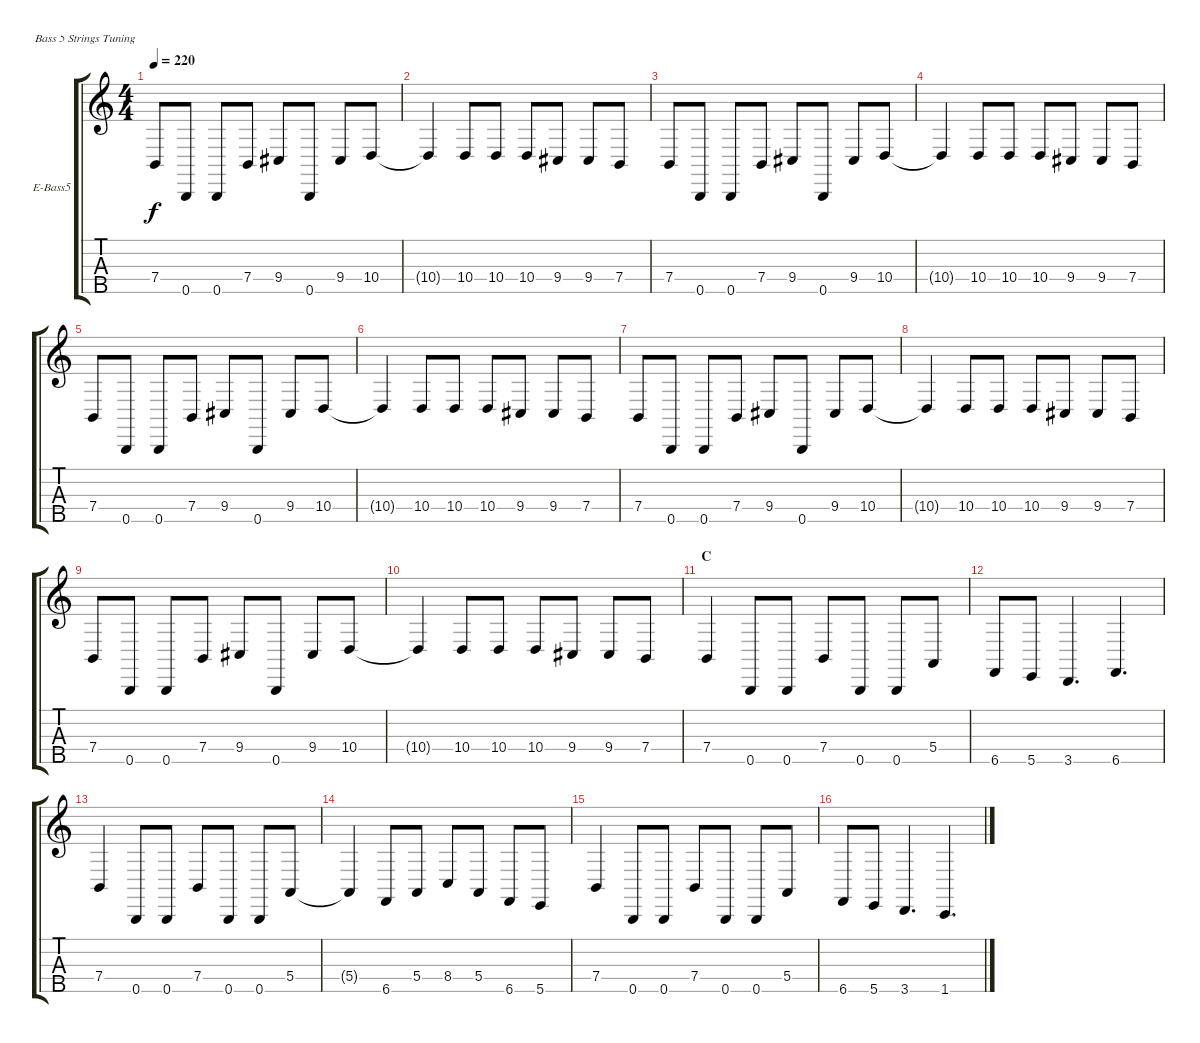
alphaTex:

\bracketExtendMode groupsimilarinstruments
\firstSystemTrackNameOrientation horizontal
\otherSystemsTrackNameOrientation horizontal
\track ("Bass" "E-Bass5") {instrument electricbassfinger}
\staff {score tabs}
\tuning (G2 D2 A1 E1 B0)
\ts (4 4)
\tempo 220
\clef g2
\ks c
7.4.8{dy f} 0.5.8 0.5.8 7.4.8 9.4.8 0.5.8 9.4.8 10.4.8 |
10.4{t}.4 10.4.8 10.4.8 10.4.8 9.4.8 9.4.8 7.4.8 |
7.4.8 0.5.8 0.5.8 7.4.8 9.4.8 0.5.8 9.4.8 10.4.8 |
10.4{t}.4 10.4.8 10.4.8 10.4.8 9.4.8 9.4.8 7.4.8 |
7.4.8 0.5.8 0.5.8 7.4.8 9.4.8 0.5.8 9.4.8 10.4.8 |
10.4{t}.4 10.4.8 10.4.8 10.4.8 9.4.8 9.4.8 7.4.8 |
7.4.8 0.5.8 0.5.8 7.4.8 9.4.8 0.5.8 9.4.8 10.4.8 |
10.4{t}.4 10.4.8 10.4.8 10.4.8 9.4.8 9.4.8 7.4.8 |
7.4.8 0.5.8 0.5.8 7.4.8 9.4.8 0.5.8 9.4.8 10.4.8 |
10.4{t}.4 10.4.8 10.4.8 10.4.8 9.4.8 9.4.8 7.4.8 |
\section ("" "C")
7.4.4 0.5.8 0.5.8 7.4.8 0.5.8 0.5.8 5.4.8 |
6.5.8 5.5.8 3.5.4{d} 6.5.4{d} |
7.4.4 0.5.8 0.5.8 7.4.8 0.5.8 0.5.8 5.4.8 |
5.4{t}.4 6.5.8 5.4.8 8.4.8 5.4.8 6.5.8 5.5.8 |
7.4.4 0.5.8 0.5.8 7.4.8 0.5.8 0.5.8 5.4.8 |
6.5.8 5.5.8 3.5.4{d} 1.5.4{d}
